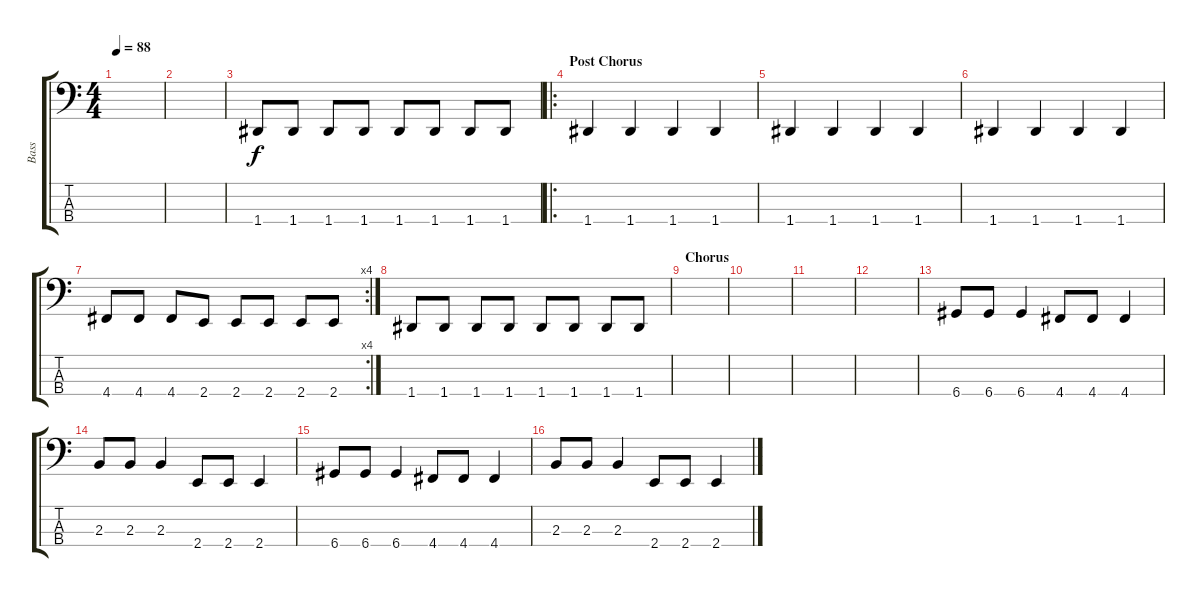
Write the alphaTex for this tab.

\track ("Bass" "Bass") {instrument electricbassfinger}
\staff {score tabs}
\tuning (G2 D2 A1 D1) {hide}
\ts (4 4)
\tempo 88
\clef f4
\ks c
|
|
1.4.8 1.4.8 1.4.8 1.4.8 1.4.8 1.4.8 1.4.8 1.4.8 |
\ro
\section ("" "Post Chorus")
1.4.4 1.4.4 1.4.4 1.4.4 |
1.4.4 1.4.4 1.4.4 1.4.4 |
1.4.4 1.4.4 1.4.4 1.4.4 |
\rc 4
4.4.8 4.4.8 4.4.8 2.4.8 2.4.8 2.4.8 2.4.8 2.4.8 |
1.4.8 1.4.8 1.4.8 1.4.8 1.4.8 1.4.8 1.4.8 1.4.8 |
\section ("" "Chorus")
|
|
|
|
6.4.8 6.4.8 6.4.4 4.4.8 4.4.8 4.4.4 |
2.3.8 2.3.8 2.3.4 2.4.8 2.4.8 2.4.4 |
6.4.8 6.4.8 6.4.4 4.4.8 4.4.8 4.4.4 |
2.3.8 2.3.8 2.3.4 2.4.8 2.4.8 2.4.4
